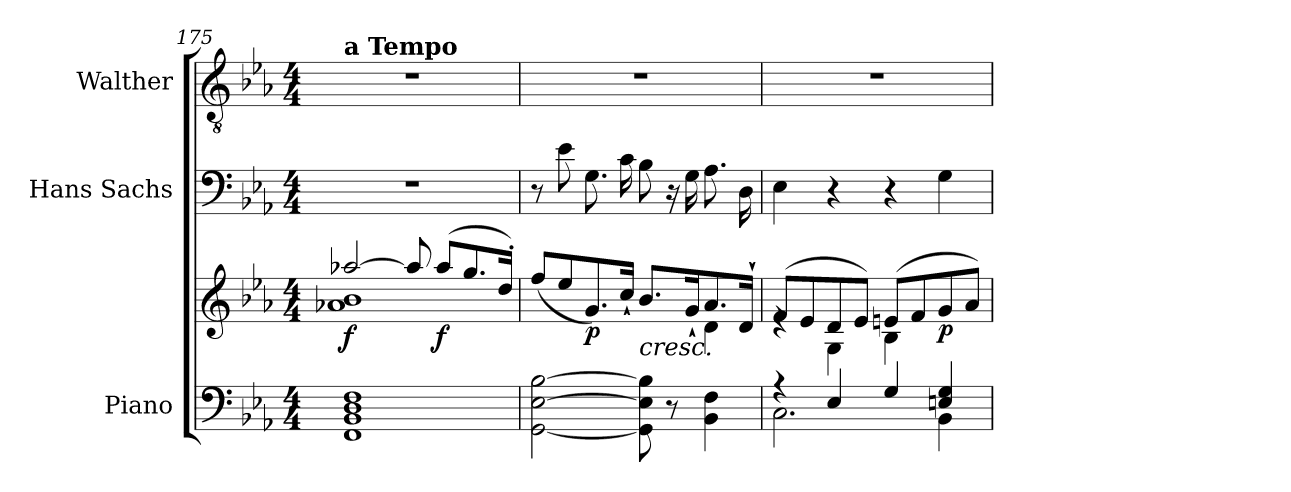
**kern	**kern	**dynam	**kern	**kern
*part3	*part3	*part3	*part2	*part1
*staff4	*staff3	*staff3/4	*staff2	*staff1
*I"Piano	*	*	*I"Hans Sachs	*I"Walther
*I'Pno.	*	*	*I'H. S.	*I'W.
!!LO:LB:g=z
*clefF4	*clefG2	*	*clefF4	*clefGv2
*k[b-e-a-]	*k[b-e-a-]	*	*k[b-e-a-]	*k[b-e-a-]
*M4/4	*M4/4	*	*M4/4	*M4/4
*MM84	*MM84	*	*MM84	*MM84
=175	=175	=175	=175	=175
*	*^	*	*	*
!	!	!	!	!	!LO:TX:a:B:t=a Tempo
!	!	!	!LO:DY:b	!	!
1FF 1BB- 1D 1F	[2aa-X/	1a-X 1b-	f	1r	1r
.	8aa-/]	.	.	.	.
!	!	!	!LO:DY:b	!	!
.	(>8aa-/L	.	f	.	.
.	8.gg/	.	.	.	.
.	16dd'/Jk)	.	.	.	.
=176	=176	=176	=176	=176	=176
[2GG\ [2E-\ [2B-\	(<8ff/L	2.ryy	.	8r	1r
.	8ee-/	.	.	8e-\	.
!	!	!	!LO:DY:b	!	!
.	8.g/)	.	p	8.G\	.
.	16cc`/Jk	.	.	16c\	.
!	!LO:TX:b:i:t=cresc.	!	!	!	!
8GG\] 8E-\] 8B-\]	8.b-/L	.	.	8B-\	.
8r	.	.	.	16r	.
.	16g`/K	.	.	16G\	.
4BB-\ 4F\	8.a-/	4d\	.	8.A-\	.
.	16d`/Jk	.	.	16D\	.
=177	=177	=177	=177	=177	=177
*^	*	*	*	*	*
4r	2.C\	(>8f/L	4re	.	4E-\	1r
.	.	8e-/	.	.	.	.
4E-/	.	8d/	4G\	.	4r	.
.	.	8e-/J)	.	.	.	.
4G/	.	(>8en/L	4B-\	.	4r	.
.	.	8f/	.	.	.	.
!	!	!	!	!LO:DY:b	!	!
4En/ 4G/	4BB-\	8g/	4ryy	p	4G\	.
.	.	8a-/J)	.	.	.	.
*v	*v	*	*	*	*	*
*	*v	*v	*	*	*
=	=	=	=	=
*-	*-	*-	*-	*-
